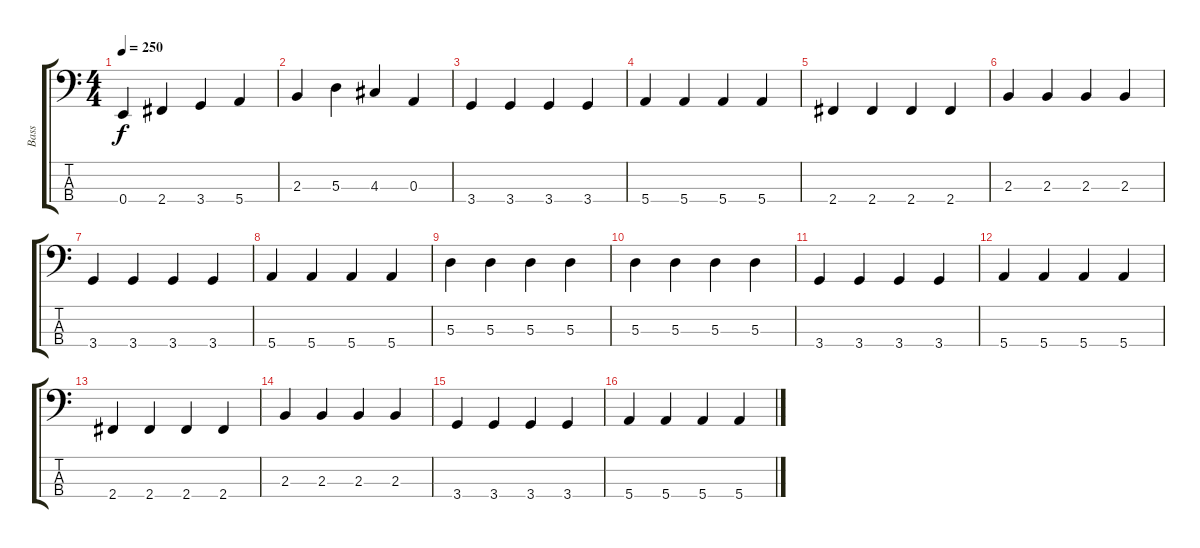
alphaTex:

\track ("Bass" "Bass") {instrument electricbassfinger}
\staff {score tabs}
\tuning (G2 D2 A1 E1) {hide}
\ts (4 4)
\tempo 250
\clef f4
\ks c
0.4.4{dy f} 2.4.4 3.4.4 5.4.4 |
2.3.4 5.3.4 4.3.4 0.3.4 |
3.4.4 3.4.4 3.4.4 3.4.4 |
5.4.4 5.4.4 5.4.4 5.4.4 |
2.4.4 2.4.4 2.4.4 2.4.4 |
2.3.4 2.3.4 2.3.4 2.3.4 |
3.4.4 3.4.4 3.4.4 3.4.4 |
5.4.4 5.4.4 5.4.4 5.4.4 |
5.3.4 5.3.4 5.3.4 5.3.4 |
5.3.4 5.3.4 5.3.4 5.3.4 |
3.4.4 3.4.4 3.4.4 3.4.4 |
5.4.4 5.4.4 5.4.4 5.4.4 |
2.4.4 2.4.4 2.4.4 2.4.4 |
2.3.4 2.3.4 2.3.4 2.3.4 |
3.4.4 3.4.4 3.4.4 3.4.4 |
5.4.4 5.4.4 5.4.4 5.4.4
